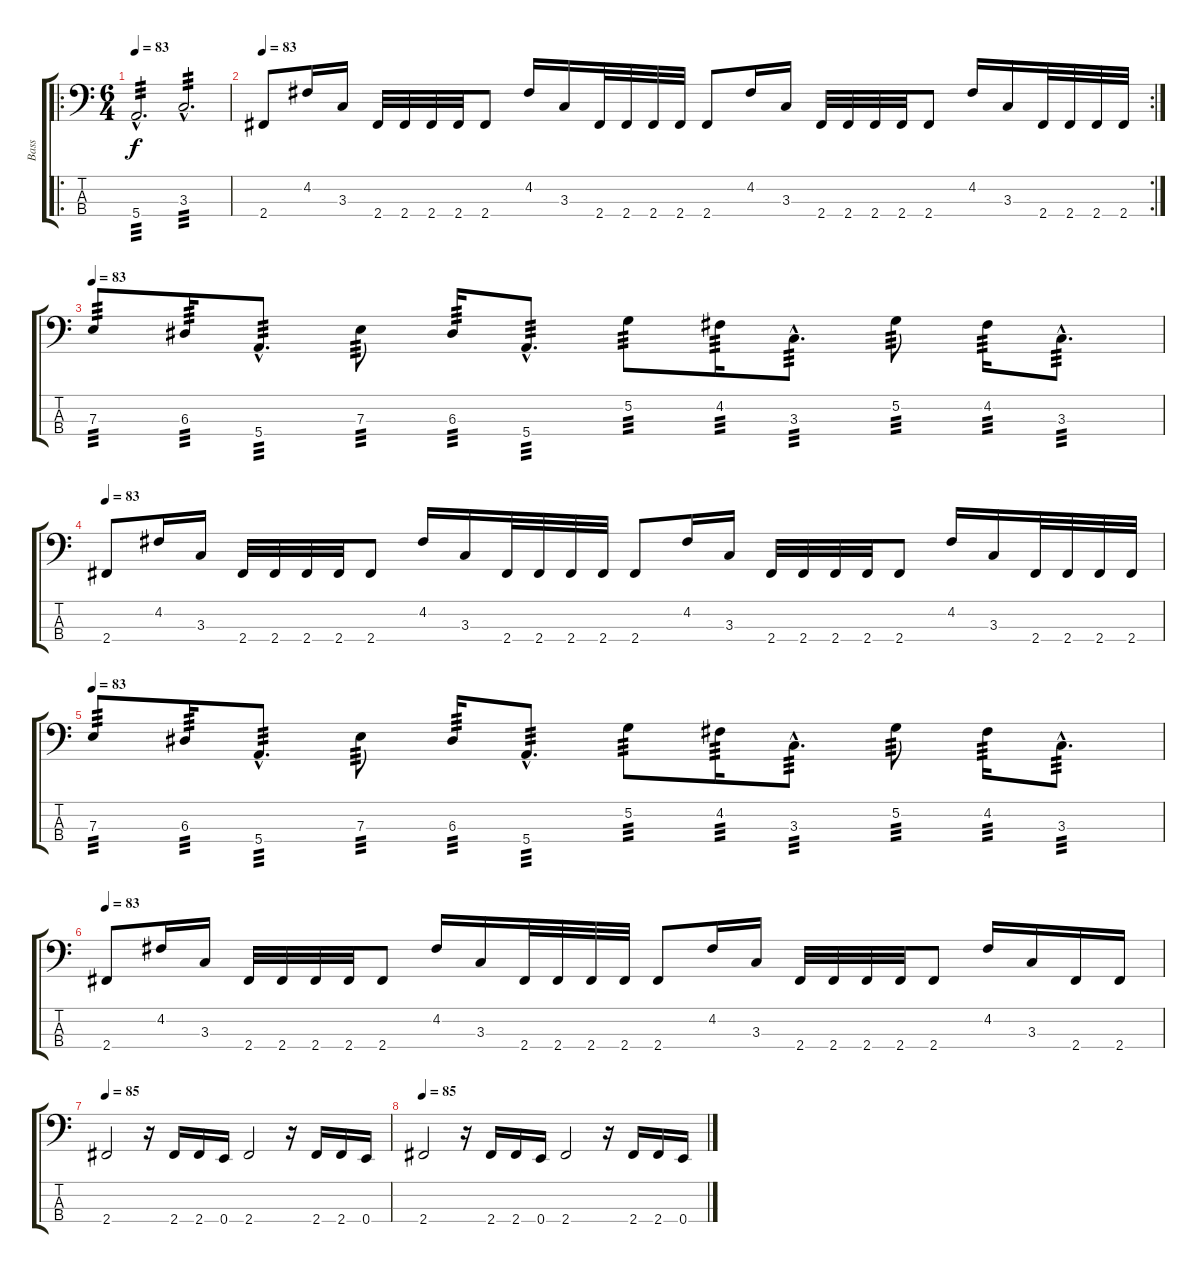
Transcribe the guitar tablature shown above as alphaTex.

\track ("Bass" "Bass") {instrument electricbassfinger}
\staff {score tabs}
\tuning (G2 D2 A1 E1) {hide}
\ro
\ts (6 4)
\tempo 83
\clef f4
\ks c
5.4{hac}.2{d tp 3 dy f} 3.3{hac}.2{d tp 3} |
\rc 2
\tempo 83
2.4.8 4.2.16 3.3.16 2.4.32 2.4.32 2.4.32 2.4.32 2.4.8 4.2.16 3.3.16 2.4.32 2.4.32 2.4.32 2.4.32 2.4.8 4.2.16 3.3.16 2.4.32 2.4.32 2.4.32 2.4.32 2.4.8 4.2.16 3.3.16 2.4.32 2.4.32 2.4.32 2.4.32 |
\tempo 83
7.3.8{tp 3} 6.3.16{tp 3} 5.4{hac}.8{d tp 3} 7.3.8{tp 3} 6.3.16{tp 3} 5.4{hac}.8{d tp 3} 5.2.8{tp 3} 4.2.16{tp 3} 3.3{hac}.8{d tp 3} 5.2.8{tp 3} 4.2.16{tp 3} 3.3{hac}.8{d tp 3} |
\tempo 83
2.4.8 4.2.16 3.3.16 2.4.32 2.4.32 2.4.32 2.4.32 2.4.8 4.2.16 3.3.16 2.4.32 2.4.32 2.4.32 2.4.32 2.4.8 4.2.16 3.3.16 2.4.32 2.4.32 2.4.32 2.4.32 2.4.8 4.2.16 3.3.16 2.4.32 2.4.32 2.4.32 2.4.32 |
\tempo 83
7.3.8{tp 3} 6.3.16{tp 3} 5.4{hac}.8{d tp 3} 7.3.8{tp 3} 6.3.16{tp 3} 5.4{hac}.8{d tp 3} 5.2.8{tp 3} 4.2.16{tp 3} 3.3{hac}.8{d tp 3} 5.2.8{tp 3} 4.2.16{tp 3} 3.3{hac}.8{d tp 3} |
\tempo 83
2.4.8 4.2.16 3.3.16 2.4.32 2.4.32 2.4.32 2.4.32 2.4.8 4.2.16 3.3.16 2.4.32 2.4.32 2.4.32 2.4.32 2.4.8 4.2.16 3.3.16 2.4.32 2.4.32 2.4.32 2.4.32 2.4.8 4.2.16 3.3.16 2.4.16 2.4.16 |
\tempo 85
2.4.2 r.16 2.4.16 2.4.16 0.4.16 2.4.2 r.16 2.4.16 2.4.16 0.4.16 |
\tempo 85
2.4.2 r.16 2.4.16 2.4.16 0.4.16 2.4.2 r.16 2.4.16 2.4.16 0.4.16
